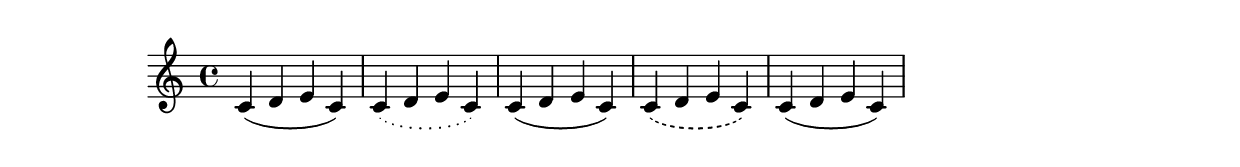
%% Do not edit this file; it is automatically
%% generated from LSR http://lsr.dsi.unimi.it
%% This file is in the public domain.
\version "2.13.39"

\header {
  lsrtags = "expressive-marks, editorial-annotations"

%% Translation of GIT committish: 5160eccb26cee0bfd802d844233e4a8d795a1e94
  texidoces = "
Se puede cambiar el aspecto de las ligaduras de expresión de
continuas a punteadas o intermitentes.

"
  doctitlees = "Modificar el aspecto continuo de una ligadura de expresión a punteado o intermitente"

  texidoc = "
The appearance of slurs may be changed from solid to dotted or dashed.

"
  doctitle = "Changing the appearance of a slur from solid to dotted or dashed"
} % begin verbatim

\relative c' {
  c4( d e c)
  \slurDotted
  c4( d e c)
  \slurSolid
  c4( d e c)
  \slurDashed
  c4( d e c)
  \slurSolid
  c4( d e c)
}


